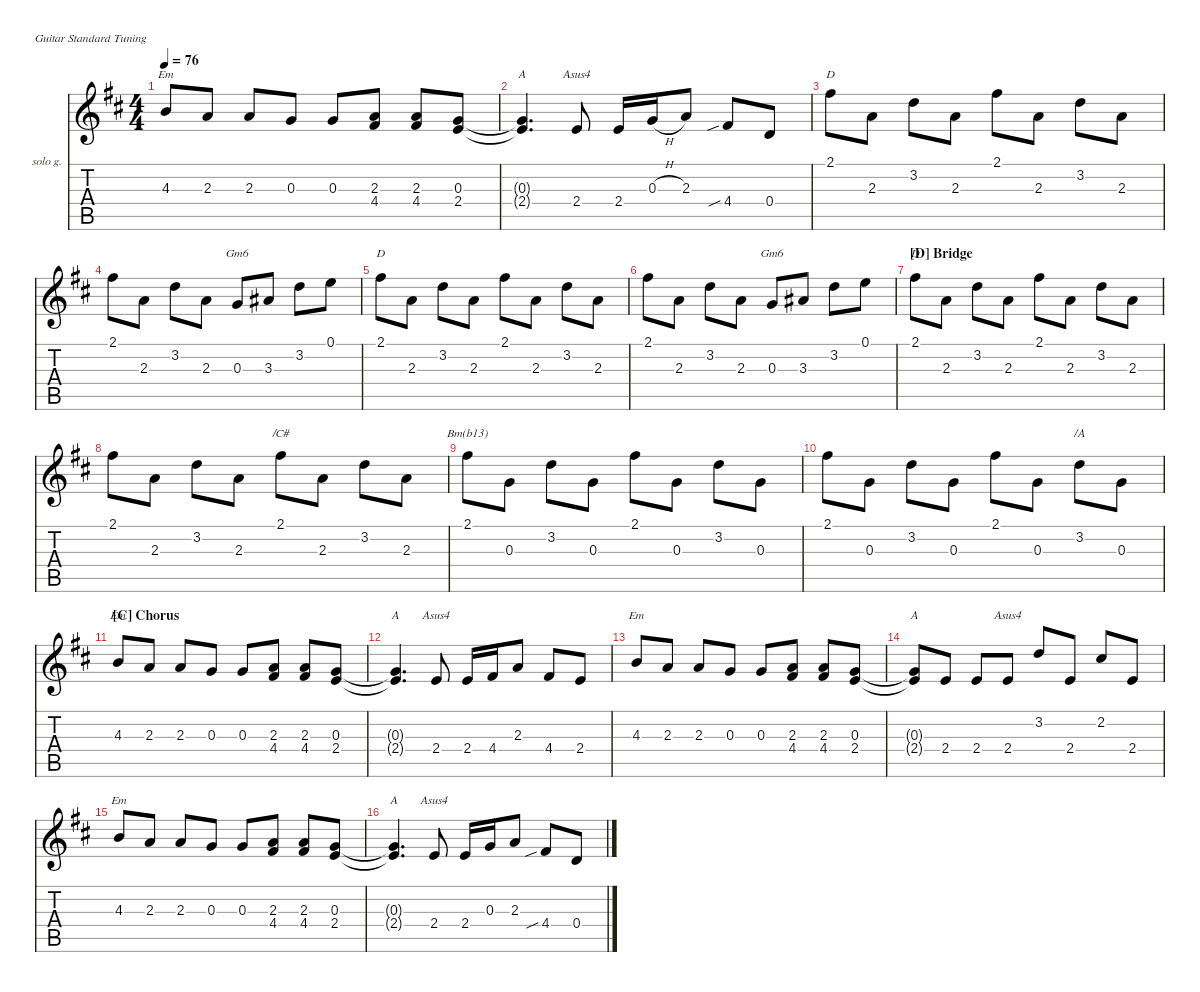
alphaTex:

\defaultSystemsLayout 4
\hideDynamics
\bracketExtendMode nobrackets
\firstSystemTrackNameOrientation horizontal
\otherSystemsTrackNameOrientation horizontal
\track ("solo guitar" "solo g.") {solo instrument electricguitarclean}
\staff {score tabs}
\tuning (E4 B3 G3 D3 A2 E2)
\chord ("D" 2 x x x x x) {showdiagram false showfingering false}
\chord ("Gm6" x x 0 x x x) {showdiagram false showfingering false}
\chord ("Bm(b13)" 2 3 0 x 2 x) {showdiagram false showfingering false}
\chord ("A" x x 0 2 x x) {showdiagram false showfingering false}
\chord ("Asus4" x x x 2 x x) {showdiagram false showfingering false}
\chord ("Em" x x 4 x x x) {showdiagram false showfingering false}
\chord ("/C#" 2 x x x x x) {showdiagram false showfingering false}
\chord ("/A" x 3 x x x x) {showdiagram false showfingering false}
\chord ("Em" x 0 x x x x) {showdiagram false showfingering false}
\ts (4 4)
\tempo 76
\clef g2
\ks d
4.3{acc forcenatural}.8{ch "Em" dy p beam Up} 2.3{acc forcenatural}.8{beam Up} 2.3{acc forcenatural}.8{beam Up} 0.3{acc forcenatural}.8{beam Up} 0.3{acc forcenatural}.8{beam Up} (2.3{acc forcenatural} 4.4{acc #}).8{beam Up} (2.3{acc forcenatural} 4.4{acc #}).8{beam Up} (0.3{acc forcenatural} 2.4{acc forcenatural}).8{beam Up} |
(2.4{t acc forcenatural} 0.3{t acc forcenatural}).4{d ch "A" beam Up} 2.4{acc forcenatural}.8{ch "Asus4" beam Up} 2.4{acc forcenatural}.16{beam Up} 0.3{h acc forcenatural}.16{beam Up} 2.3{acc forcenatural}.8{beam Up} 4.4{sib acc #}.8{beam Up} 0.4{acc forcenatural}.8{beam Up} |
2.1{acc #}.8{ch "D" beam Down} 2.3{acc forcenatural}.8{beam Down} 3.2{acc forcenatural}.8{beam Down} 2.3{acc forcenatural}.8{beam Down} 2.1{acc #}.8{beam Down} 2.3{acc forcenatural}.8{beam Down} 3.2{acc forcenatural}.8{beam Down} 2.3{acc forcenatural}.8{beam Down} |
2.1{acc #}.8{beam Down} 2.3{acc forcenatural}.8{beam Down} 3.2{acc forcenatural}.8{beam Down} 2.3{acc forcenatural}.8{beam Down} 0.3{acc forcenatural}.8{ch "Gm6" beam Up} 3.3{acc #}.8{beam Up} 3.2{acc forcenatural}.8{beam Down} 0.1{acc forcenatural}.8{beam Down} |
2.1{acc #}.8{ch "D" beam Down} 2.3{acc forcenatural}.8{beam Down} 3.2{acc forcenatural}.8{beam Down} 2.3{acc forcenatural}.8{beam Down} 2.1{acc #}.8{beam Down} 2.3{acc forcenatural}.8{beam Down} 3.2{acc forcenatural}.8{beam Down} 2.3{acc forcenatural}.8{beam Down} |
2.1{acc #}.8{beam Down} 2.3{acc forcenatural}.8{beam Down} 3.2{acc forcenatural}.8{beam Down} 2.3{acc forcenatural}.8{beam Down} 0.3{acc forcenatural}.8{ch "Gm6" beam Up} 3.3{acc #}.8{beam Up} 3.2{acc forcenatural}.8{beam Down} 0.1{acc forcenatural}.8{beam Down} |
\section ("D" "Bridge")
2.1{acc #}.8{ch "D" beam Down} 2.3{acc forcenatural}.8{beam Down} 3.2{acc forcenatural}.8{beam Down} 2.3{acc forcenatural}.8{beam Down} 2.1{acc #}.8{beam Down} 2.3{acc forcenatural}.8{beam Down} 3.2{acc forcenatural}.8{beam Down} 2.3{acc forcenatural}.8{beam Down} |
2.1{acc #}.8{beam Down} 2.3{acc forcenatural}.8{beam Down} 3.2{acc forcenatural}.8{beam Down} 2.3{acc forcenatural}.8{beam Down} 2.1{acc #}.8{ch "/C#" beam Down} 2.3{acc forcenatural}.8{beam Down} 3.2{acc forcenatural}.8{beam Down} 2.3{acc forcenatural}.8{beam Down} |
2.1{acc #}.8{ch "Bm(b13)" beam Down} 0.3{acc forcenatural}.8{beam Down} 3.2{acc forcenatural}.8{beam Down} 0.3{acc forcenatural}.8{beam Down} 2.1{acc #}.8{beam Down} 0.3{acc forcenatural}.8{beam Down} 3.2{acc forcenatural}.8{beam Down} 0.3{acc forcenatural}.8{beam Down} |
2.1{acc #}.8{beam Down} 0.3{acc forcenatural}.8{beam Down} 3.2{acc forcenatural}.8{beam Down} 0.3{acc forcenatural}.8{beam Down} 2.1{acc #}.8{beam Down} 0.3{acc forcenatural}.8{beam Down} 3.2{acc forcenatural}.8{ch "/A" beam Down} 0.3{acc forcenatural}.8{beam Down} |
\section ("C" "Chorus")
4.3{acc forcenatural}.8{ch "Em" beam Up} 2.3{acc forcenatural}.8{beam Up} 2.3{acc forcenatural}.8{beam Up} 0.3{acc forcenatural}.8{beam Up} 0.3{acc forcenatural}.8{beam Up} (2.3{acc forcenatural} 4.4{acc #}).8{beam Up} (2.3{acc forcenatural} 4.4{acc #}).8{beam Up} (0.3{acc forcenatural} 2.4{acc forcenatural}).8{beam Up} |
(2.4{t acc forcenatural} 0.3{t acc forcenatural}).4{d ch "A" beam Up} 2.4{acc forcenatural}.8{ch "Asus4" beam Up} 2.4{acc forcenatural}.16{beam Up} 4.4{acc #}.16{beam Up} 2.3{acc forcenatural}.8{beam Up} 4.4{acc #}.8{beam Up} 2.4{acc forcenatural}.8{beam Up} |
4.3{acc forcenatural}.8{ch "Em" beam Up} 2.3{acc forcenatural}.8{beam Up} 2.3{acc forcenatural}.8{beam Up} 0.3{acc forcenatural}.8{beam Up} 0.3{acc forcenatural}.8{beam Up} (2.3{acc forcenatural} 4.4{acc #}).8{beam Up} (2.3{acc forcenatural} 4.4{acc #}).8{beam Up} (0.3{acc forcenatural} 2.4{acc forcenatural}).8{beam Up} |
(2.4{t acc forcenatural} 0.3{t acc forcenatural}).8{ch "A" beam Up} 2.4{acc forcenatural}.8{beam Up} 2.4{acc forcenatural}.8{beam Up} 2.4{acc forcenatural}.8{ch "Asus4" beam Up} 3.2{acc forcenatural}.8{beam Up} 2.4{acc forcenatural}.8{beam Up} 2.2{acc #}.8{beam Up} 2.4{acc forcenatural}.8{beam Up} |
4.3{acc forcenatural}.8{ch "Em" beam Up} 2.3{acc forcenatural}.8{beam Up} 2.3{acc forcenatural}.8{beam Up} 0.3{acc forcenatural}.8{beam Up} 0.3{acc forcenatural}.8{beam Up} (2.3{acc forcenatural} 4.4{acc #}).8{beam Up} (2.3{acc forcenatural} 4.4{acc #}).8{beam Up} (0.3{acc forcenatural} 2.4{acc forcenatural}).8{beam Up} |
(2.4{t acc forcenatural} 0.3{t acc forcenatural}).4{d ch "A" beam Up} 2.4{acc forcenatural}.8{ch "Asus4" beam Up} 2.4{acc forcenatural}.16{beam Up} 0.3{acc forcenatural}.16{beam Up} 2.3{acc forcenatural}.8{beam Up} 4.4{sib acc #}.8{beam Up} 0.4{acc forcenatural}.8{beam Up}
